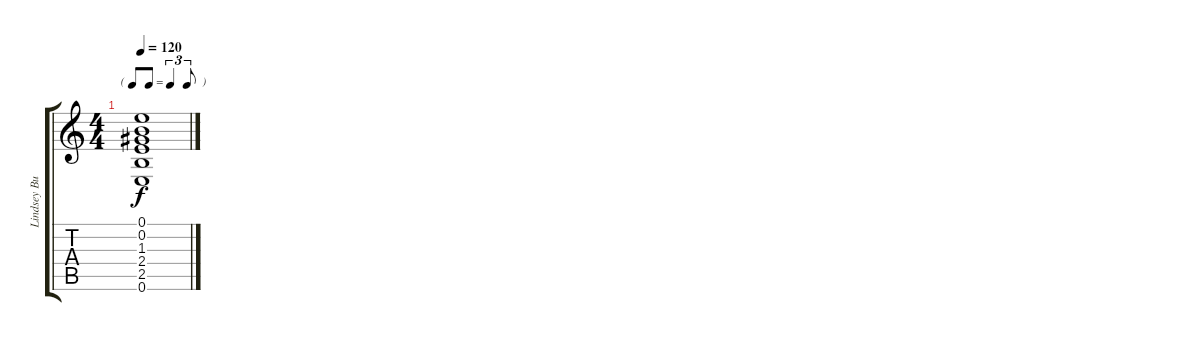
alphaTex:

\track ("Lindsey Buckingham - Lead Guitar" "Lindsey Bu") {instrument distortionguitar}
\staff {score tabs}
\tuning (E4 B3 G3 D3 A2 E2) {hide}
\ts (4 4)
\tf triplet8th
\tempo 120
\clef g2
\ks c
(0.1 0.2 1.3 2.4 2.5 0.6).1{dy f}
